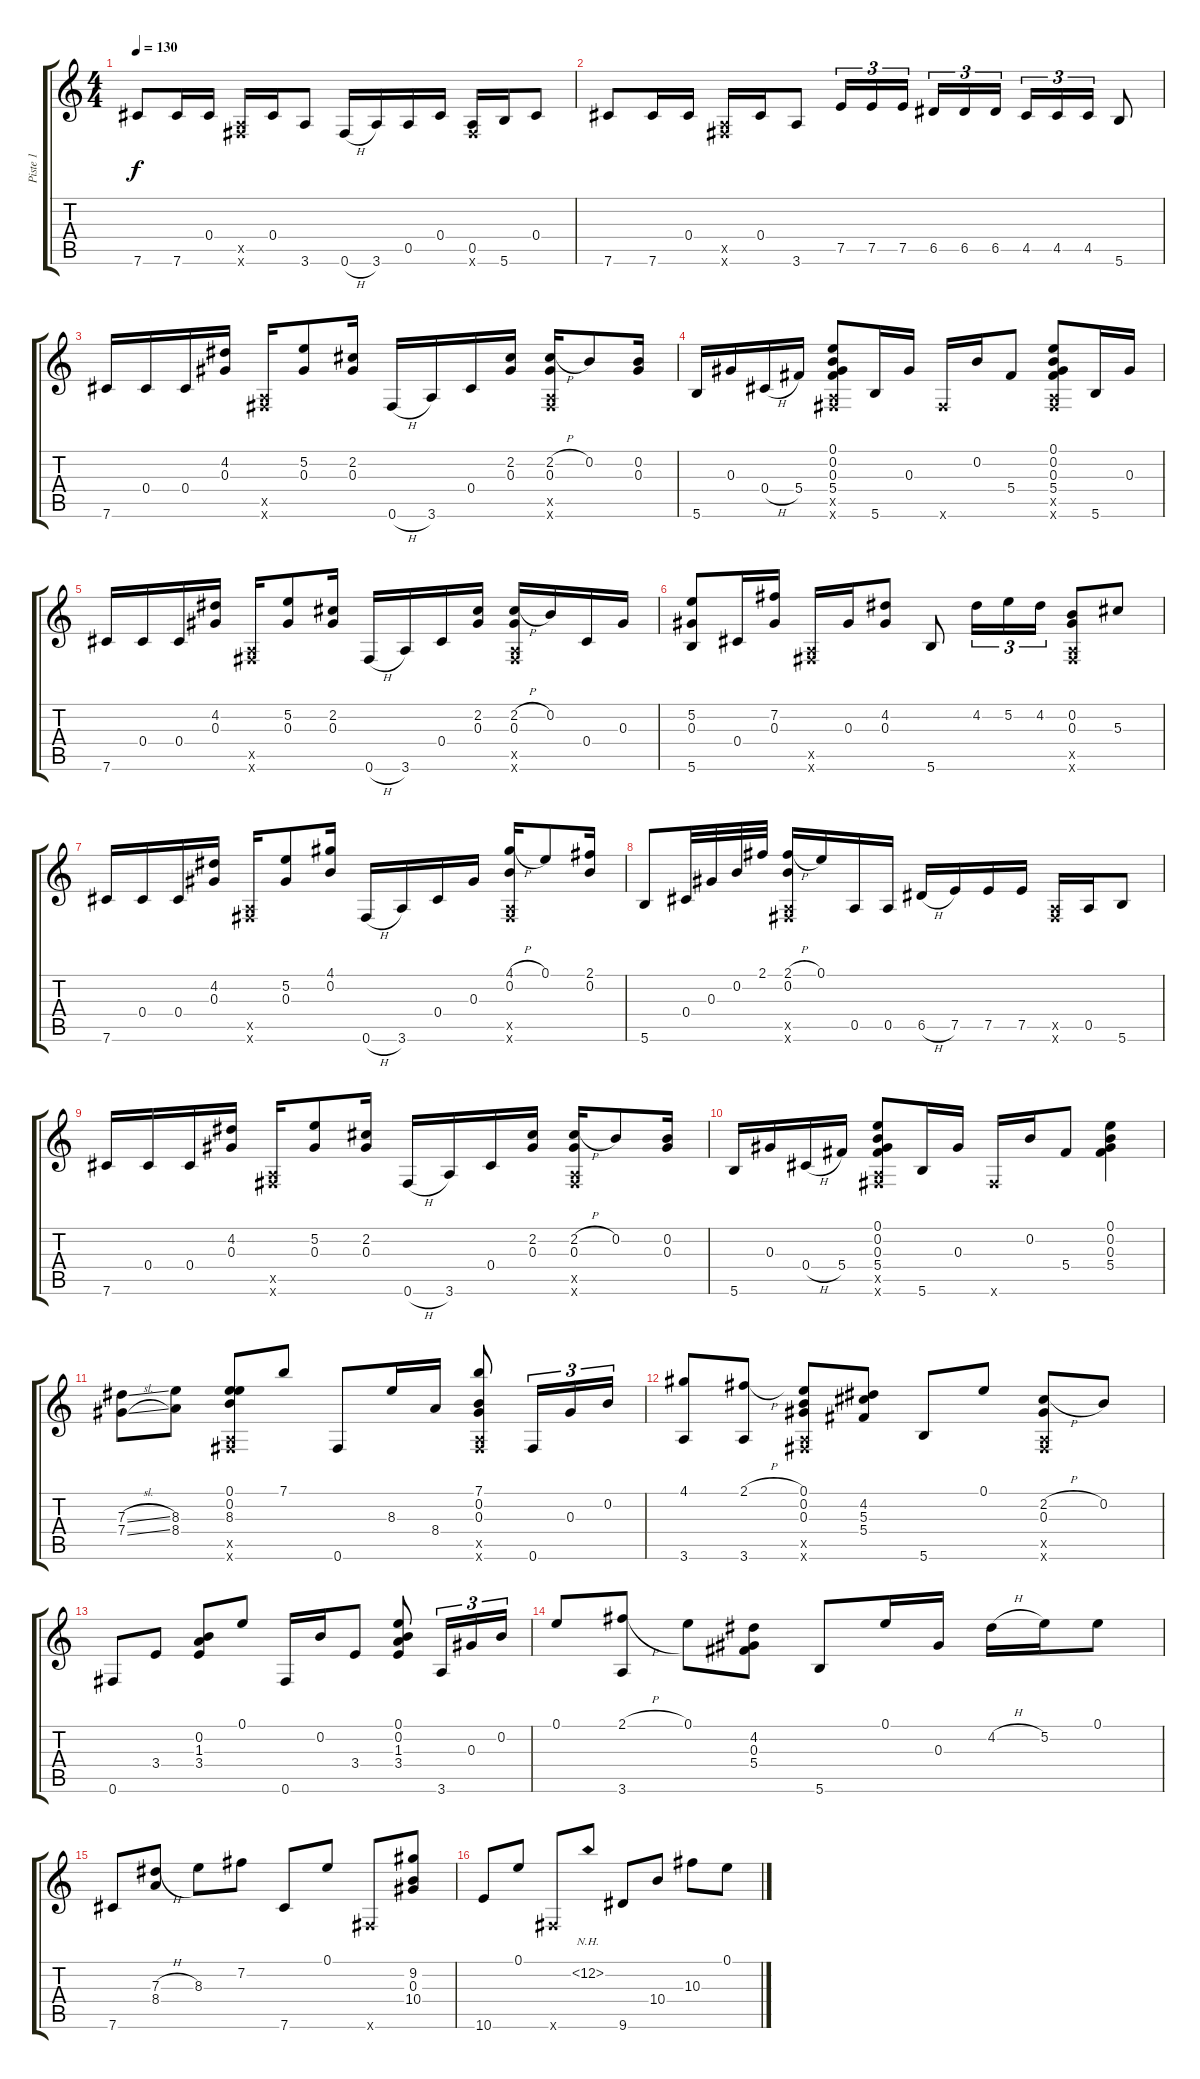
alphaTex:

\track ("Piste 1" "Piste 1") {instrument acousticguitarsteel}
\staff {score tabs}
\tuning (E4 B3 Ab3 Db3 A2 Gb2) {hide}
\ts (4 4)
\tempo 130
\clef g2
\ks c
7.6.8{dy f} 7.6.16 0.4.16 (0.5{x} 0.6{x}).16 0.4.16 3.6.8 0.6{h}.16 3.6.16 0.5.16 0.4.16 (0.5 0.6{x}).16 5.6.16 0.4.8 |
7.6.8 7.6.16 0.4.16 (0.5{x} 0.6{x}).16 0.4.16 3.6.8 7.5.16{tu (3 2)} 7.5.16{tu (3 2)} 7.5.16{tu (3 2) beam splitsecondary} 6.5.16{tu (3 2)} 6.5.16{tu (3 2)} 6.5.16{tu (3 2)} 4.5.16{tu (3 2)} 4.5.16{tu (3 2)} 4.5.16{tu (3 2)} 5.6.8 |
7.6.16 0.4.16 0.4.16 (4.2 0.3).16 (0.5{x} 0.6{x}).16 (5.2 0.3).8 (2.2 0.3).16 0.6{h}.16 3.6.16 0.4.16 (2.2 0.3).16 (2.2{h} 0.3 0.5{x} 0.6{x}).16 0.2.8 (0.2 0.3).16 |
5.6.16 0.3.16 0.4{h}.16 5.4.16 (0.1 0.2 0.3 5.4 0.5{x} 0.6{x}).8 5.6.16 0.3.16 0.6{x}.16 0.2.16 5.4.8 (0.1 0.2 0.3 5.4 0.5{x} 0.6{x}).8 5.6.16 0.3.16 |
7.6.16 0.4.16 0.4.16 (4.2 0.3).16 (0.5{x} 0.6{x}).16 (5.2 0.3).8 (2.2 0.3).16 0.6{h}.16 3.6.16 0.4.16 (2.2 0.3).16 (2.2{h} 0.3 0.5{x} 0.6{x}).16 0.2.16 0.4.16 0.3.16 |
(5.2 0.3 5.6).8 0.4.16 (7.2 0.3).16 (0.5{x} 0.6{x}).16 0.3.16 (4.2 0.3).8 5.6.8 4.2.16{tu (3 2)} 5.2.16{tu (3 2)} 4.2.16{tu (3 2)} (0.2 0.3 0.5{x} 0.6{x}).8 5.3.8 |
7.6.16 0.4.16 0.4.16 (4.2 0.3).16 (0.5{x} 0.6{x}).16 (5.2 0.3).8 (4.1 0.2).16 0.6{h}.16 3.6.16 0.4.16 0.3.16 (4.1{h} 0.2 0.5{x} 0.6{x}).16 0.1.8 (2.1 0.2).16 |
5.6.8 0.4.32 0.3.32 0.2.32 2.1.32 (2.1{h} 0.2 0.5{x} 0.6{x}).16 0.1.16 0.5.16 0.5.16 6.5{h}.16 7.5.16 7.5.16 7.5.16 (0.5{x} 0.6{x}).16 0.5.16 5.6.8 |
7.6.16 0.4.16 0.4.16 (4.2 0.3).16 (0.5{x} 0.6{x}).16 (5.2 0.3).8 (2.2 0.3).16 0.6{h}.16 3.6.16 0.4.16 (2.2 0.3).16 (2.2{h} 0.3 0.5{x} 0.6{x}).16 0.2.8 (0.2 0.3).16 |
5.6.16 0.3.16 0.4{h}.16 5.4.16 (0.1 0.2 0.3 5.4 0.5{x} 0.6{x}).8 5.6.16 0.3.16 0.6{x}.16 0.2.16 5.4.8 (0.1 0.2 0.3 5.4).4 |
(7.3{sl} 7.4{sl}).8 (8.3 8.4).8 (0.1 0.2 8.3 0.5{x} 0.6{x}).8 7.1.8 0.6.8 8.3.16 8.4.16 (7.1 0.2 0.3 0.5{x} 0.6{x}).8 0.6.16{tu (3 2)} 0.3.16{tu (3 2)} 0.2.16{tu (3 2)} |
(4.1 3.6).8 (2.1{h} 3.6).8 (0.1 0.2 0.3 0.5{x} 0.6{x}).8 (4.2 5.3 5.4).8 5.6.8 0.1.8 (2.2{h} 0.3 0.5{x} 0.6{x}).8 0.2.8 |
0.6.8 3.4.8 (0.2 1.3 3.4).8 0.1.8 0.6.16 0.2.16 3.4.8 (0.1 0.2 1.3 3.4).8 3.6.16{tu (3 2)} 0.3.16{tu (3 2)} 0.2.16{tu (3 2)} |
0.1.8 (2.1{h} 3.6).8 0.1.8 (4.2 0.3 5.4).8 5.6.8 0.1.16 0.3.16 4.2{h}.16 5.2.16 0.1.8 |
7.6.8 (7.3{h} 8.4).8 8.3.8 7.2.8 7.6.8 0.1.8 0.6{x}.8 (9.2 0.3 10.4).8 |
10.6.8 0.1.8 0.6{x}.8 12.2{nh}.8 9.6.8 10.4.8 10.3.8 0.1.8
